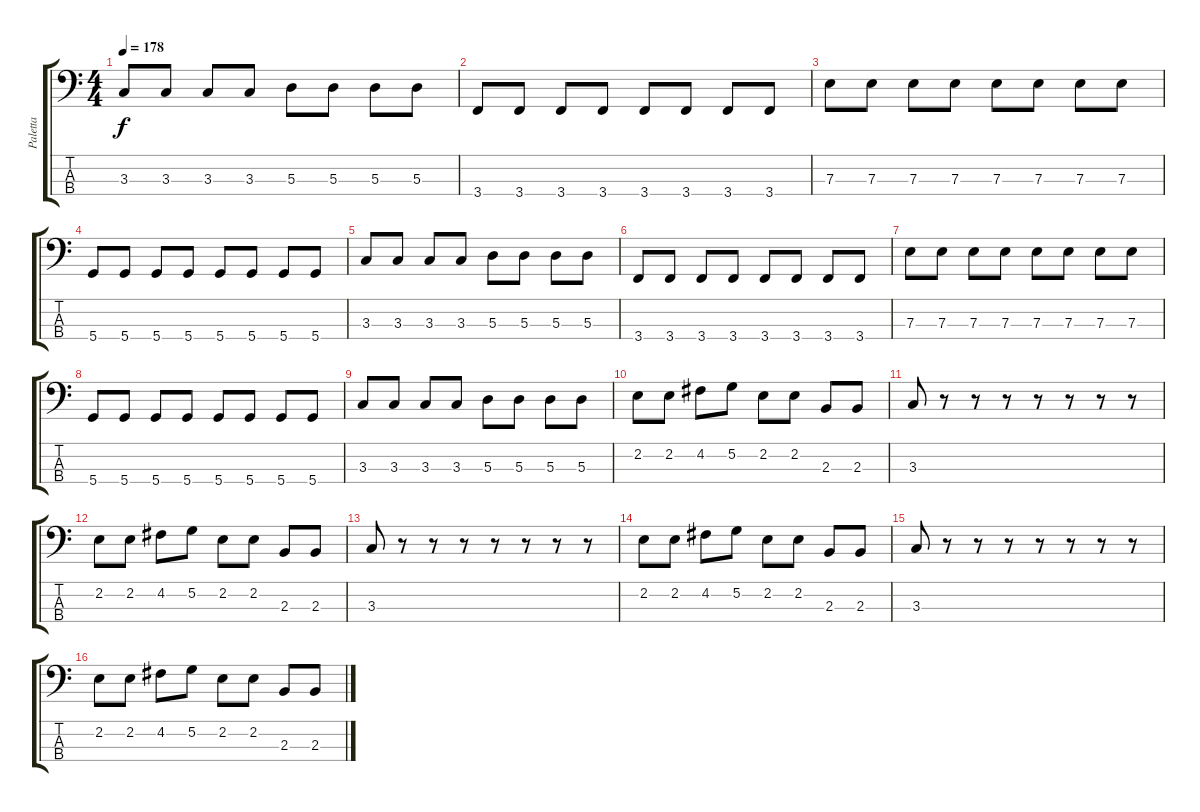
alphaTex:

\track ("Paletta" "Paletta") {instrument electricbassfinger}
\staff {score tabs}
\tuning (G2 D2 A1 D1) {hide}
\ts (4 4)
\tempo 178
\clef f4
\ks c
3.3.8{dy f} 3.3.8 3.3.8 3.3.8 5.3.8 5.3.8 5.3.8 5.3.8 |
3.4.8 3.4.8 3.4.8 3.4.8 3.4.8 3.4.8 3.4.8 3.4.8 |
7.3.8 7.3.8 7.3.8 7.3.8 7.3.8 7.3.8 7.3.8 7.3.8 |
5.4.8 5.4.8 5.4.8 5.4.8 5.4.8 5.4.8 5.4.8 5.4.8 |
3.3.8 3.3.8 3.3.8 3.3.8 5.3.8 5.3.8 5.3.8 5.3.8 |
3.4.8 3.4.8 3.4.8 3.4.8 3.4.8 3.4.8 3.4.8 3.4.8 |
7.3.8 7.3.8 7.3.8 7.3.8 7.3.8 7.3.8 7.3.8 7.3.8 |
5.4.8 5.4.8 5.4.8 5.4.8 5.4.8 5.4.8 5.4.8 5.4.8 |
3.3.8 3.3.8 3.3.8 3.3.8 5.3.8 5.3.8 5.3.8 5.3.8 |
2.2.8 2.2.8 4.2.8 5.2.8 2.2.8 2.2.8 2.3.8 2.3.8 |
3.3.8 r.8 r.8 r.8 r.8 r.8 r.8 r.8 |
2.2.8 2.2.8 4.2.8 5.2.8 2.2.8 2.2.8 2.3.8 2.3.8 |
3.3.8 r.8 r.8 r.8 r.8 r.8 r.8 r.8 |
2.2.8 2.2.8 4.2.8 5.2.8 2.2.8 2.2.8 2.3.8 2.3.8 |
3.3.8 r.8 r.8 r.8 r.8 r.8 r.8 r.8 |
2.2.8 2.2.8 4.2.8 5.2.8 2.2.8 2.2.8 2.3.8 2.3.8
